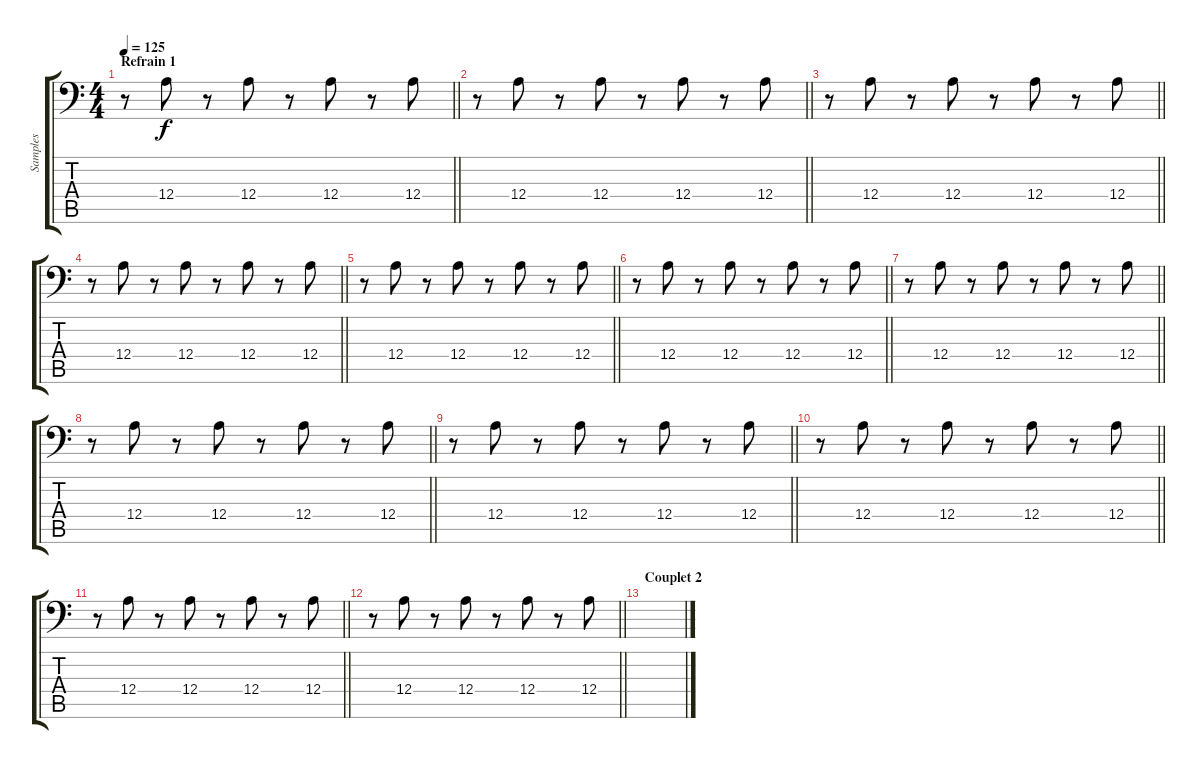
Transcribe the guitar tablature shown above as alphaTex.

\track ("Samples" "Samples") {instrument fx5brightness}
\staff {score tabs}
\tuning (B3 Gb3 D3 A2 E2 A1) {hide}
\ts (4 4)
\section ("" "Refrain 1")
\tempo 125
\clef f4
\barLineRight lightlight
\ks c
r.8{dy f} 12.4.8 r.8 12.4.8 r.8 12.4.8 r.8 12.4.8 |
\barLineRight lightlight
r.8 12.4.8 r.8 12.4.8 r.8 12.4.8 r.8 12.4.8 |
\barLineRight lightlight
r.8 12.4.8 r.8 12.4.8 r.8 12.4.8 r.8 12.4.8 |
\barLineRight lightlight
r.8 12.4.8 r.8 12.4.8 r.8 12.4.8 r.8 12.4.8 |
\barLineRight lightlight
r.8 12.4.8 r.8 12.4.8 r.8 12.4.8 r.8 12.4.8 |
\barLineRight lightlight
r.8 12.4.8 r.8 12.4.8 r.8 12.4.8 r.8 12.4.8 |
\barLineRight lightlight
r.8 12.4.8 r.8 12.4.8 r.8 12.4.8 r.8 12.4.8 |
\barLineRight lightlight
r.8 12.4.8 r.8 12.4.8 r.8 12.4.8 r.8 12.4.8 |
\barLineRight lightlight
r.8 12.4.8 r.8 12.4.8 r.8 12.4.8 r.8 12.4.8 |
\barLineRight lightlight
r.8 12.4.8 r.8 12.4.8 r.8 12.4.8 r.8 12.4.8 |
\barLineRight lightlight
r.8 12.4.8 r.8 12.4.8 r.8 12.4.8 r.8 12.4.8 |
\barLineRight lightlight
r.8 12.4.8 r.8 12.4.8 r.8 12.4.8 r.8 12.4.8 |
\section ("" "Couplet 2")
